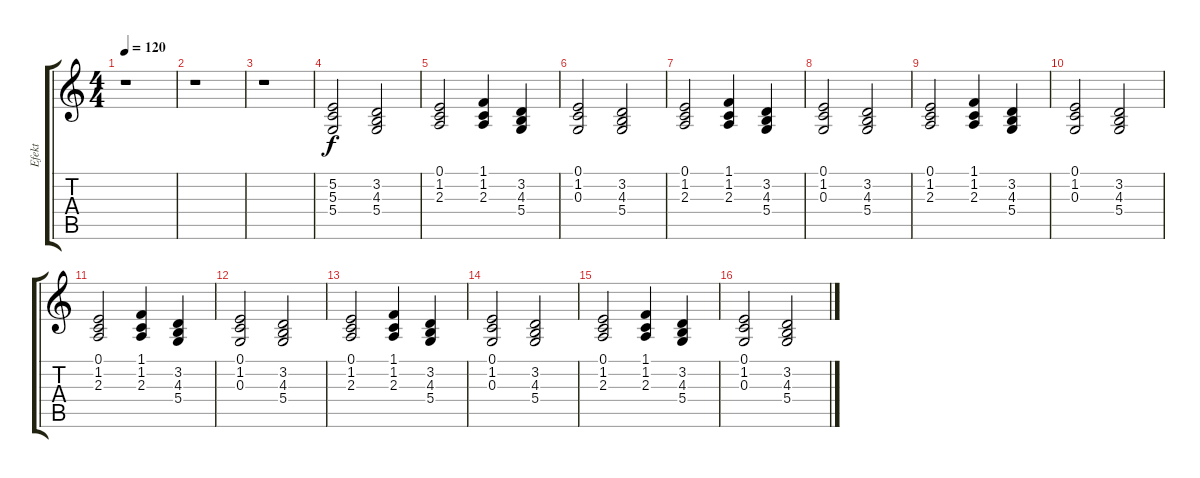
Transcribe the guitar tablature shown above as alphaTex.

\track ("Efekt" "Efekt") {instrument synthstrings1}
\staff {score tabs}
\tuning (E4 B3 G3 D3 A2 E2) {hide}
\ts (4 4)
\tempo 120
\clef g2
\ks c
r.1{dy f instrument synthstrings1} |
r.1 |
r.1 |
(5.2 5.3 5.4).2{volume 8} (3.2 4.3 5.4).2 |
(0.1 1.2 2.3).2 (1.1 1.2 2.3).4 (3.2 4.3 5.4).4 |
(0.1 1.2 0.3).2 (3.2 4.3 5.4).2 |
(0.1 1.2 2.3).2 (1.1 1.2 2.3).4 (3.2 4.3 5.4).4 |
(0.1 1.2 0.3).2 (3.2 4.3 5.4).2 |
(0.1 1.2 2.3).2 (1.1 1.2 2.3).4 (3.2 4.3 5.4).4 |
(0.1 1.2 0.3).2 (3.2 4.3 5.4).2 |
(0.1 1.2 2.3).2 (1.1 1.2 2.3).4 (3.2 4.3 5.4).4 |
(0.1 1.2 0.3).2 (3.2 4.3 5.4).2 |
(0.1 1.2 2.3).2 (1.1 1.2 2.3).4 (3.2 4.3 5.4).4 |
(0.1 1.2 0.3).2 (3.2 4.3 5.4).2 |
(0.1 1.2 2.3).2 (1.1 1.2 2.3).4 (3.2 4.3 5.4).4 |
(0.1 1.2 0.3).2 (3.2 4.3 5.4).2
